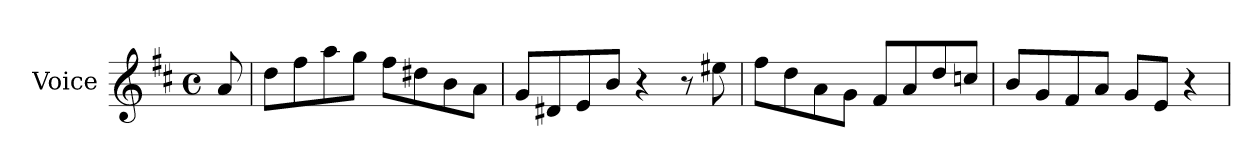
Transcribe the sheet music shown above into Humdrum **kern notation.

**kern
*part1
*staff1
*I"Voice
*I'Voice
*clefG2
*k[f#c#]
*M4/4
*met(c)
=
8a/
=1
8dd\L
8ff#\
8aa\
8gg\J
8ff#\L
8dd#X\
8b\
8a\J
=2
8g/L
8d#X/
8e/
8b/J
4r
8r
8ee#X\
=3
8ff#\L
8dd\
8a\
8g\J
8f#/L
8a/
8dd/
8ccn/J
=4
8b/L
8g/
8f#/
8a/J
8g/L
8e/J
4r
=
*-
